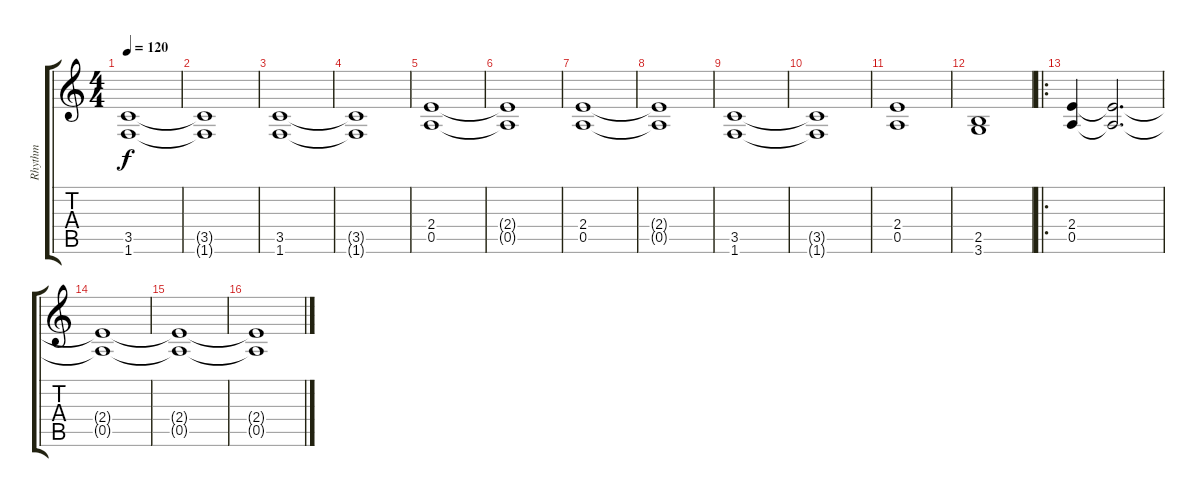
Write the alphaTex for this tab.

\track ("Rhythm" "Rhythm") {instrument distortionguitar}
\staff {score tabs}
\tuning (E4 B3 G3 D3 A2 E2) {hide}
\ts (4 4)
\tempo 120
\clef g2
\ks c
(3.5 1.6).1{dy f} |
(3.5{t} 1.6{t}).1 |
(3.5 1.6).1 |
(3.5{t} 1.6{t}).1 |
(2.4 0.5).1 |
(2.4{t} 0.5{t}).1 |
(2.4 0.5).1 |
(2.4{t} 0.5{t}).1 |
(3.5 1.6).1 |
(3.5{t} 1.6{t}).1 |
(2.4 0.5).1 |
(2.5 3.6).1 |
\ro
(2.4 0.5).4{volume 13} (2.4{t} 0.5{t}).2{d volume 7} |
(2.4{t} 0.5{t}).1 |
(2.4{t} 0.5{t}).1 |
(2.4{t} 0.5{t}).1
